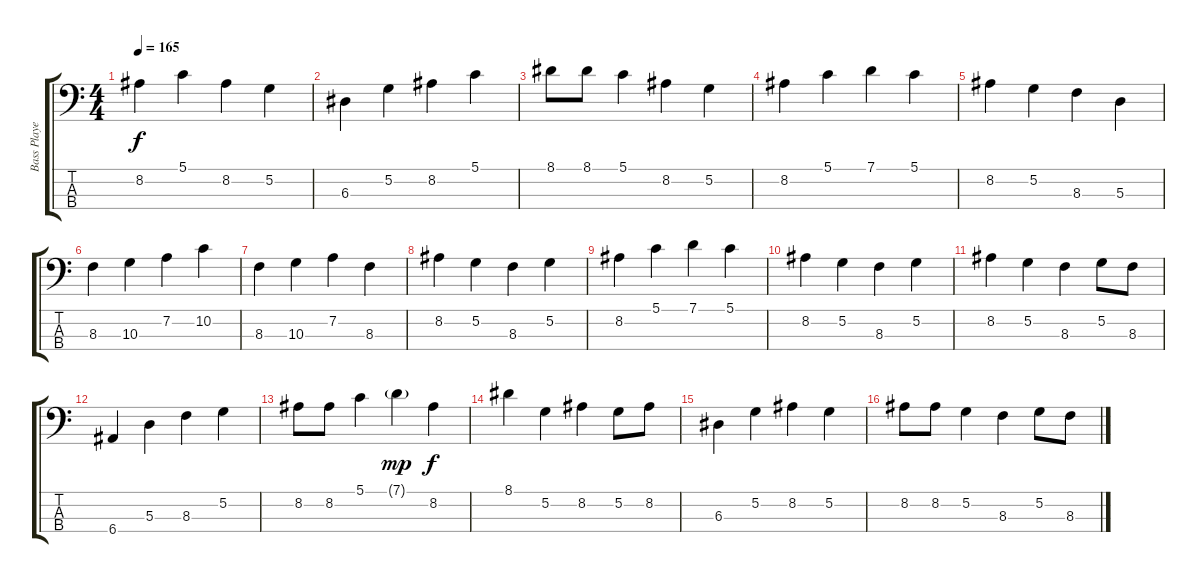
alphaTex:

\track ("Bass Player" "Bass Playe") {instrument fretlessbass}
\staff {score tabs}
\tuning (G2 D2 A1 E1) {hide}
\ts (4 4)
\tempo 165
\clef f4
\ks c
8.2.4{dy f} 5.1.4 8.2.4 5.2.4 |
6.3.4 5.2.4 8.2.4 5.1.4 |
8.1.8 8.1.8 5.1.4 8.2.4 5.2.4 |
8.2.4 5.1.4 7.1.4 5.1.4 |
8.2.4 5.2.4 8.3.4 5.3.4 |
8.3.4 10.3.4 7.2.4 10.2.4 |
8.3.4 10.3.4 7.2.4 8.3.4 |
8.2.4 5.2.4 8.3.4 5.2.4 |
8.2.4 5.1.4 7.1.4 5.1.4 |
8.2.4 5.2.4 8.3.4 5.2.4 |
8.2.4 5.2.4 8.3.4 5.2.8 8.3.8 |
6.4.4 5.3.4 8.3.4 5.2.4 |
8.2.8 8.2.8 5.1.4 7.1{g}.4{dy mp} 8.2.4{dy f} |
8.1.4 5.2.4 8.2.4 5.2.8 8.2.8 |
6.3.4 5.2.4 8.2.4 5.2.4 |
8.2.8 8.2.8 5.2.4 8.3.4 5.2.8 8.3.8
